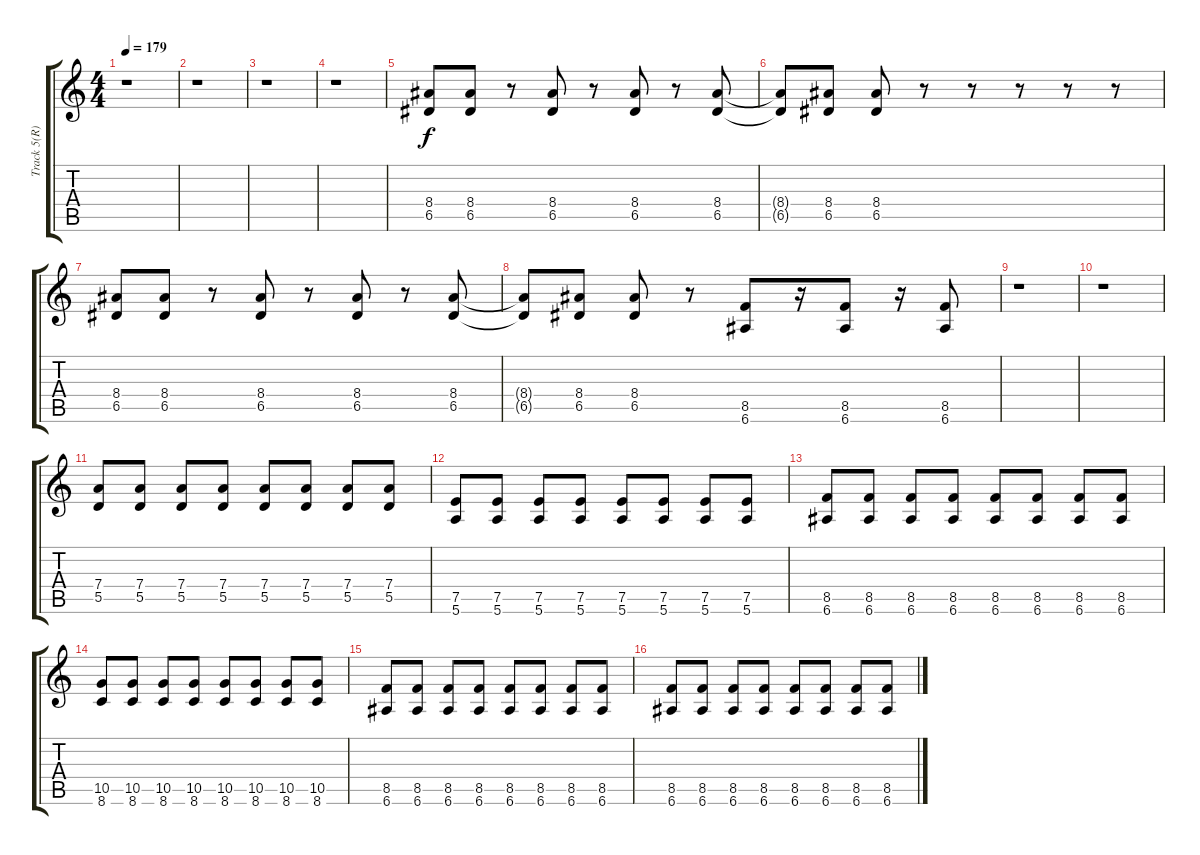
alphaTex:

\track ("Track 5(R)" "Track 5(R)") {instrument overdrivenguitar}
\staff {score tabs}
\tuning (E4 B3 G3 D3 A2 E2) {hide}
\ts (4 4)
\tempo 179
\clef g2
\ks c
r.1{dy f} |
r.1 |
r.1 |
r.1 |
(8.4 6.5).8 (8.4 6.5).8 r.8 (8.4 6.5).8 r.8 (8.4 6.5).8 r.8 (8.4 6.5).8 |
(8.4{t} 6.5{t}).8 (8.4 6.5).8 (8.4 6.5).8 r.8 r.8 r.8 r.8 r.8 |
(8.4 6.5).8 (8.4 6.5).8 r.8 (8.4 6.5).8 r.8 (8.4 6.5).8 r.8 (8.4 6.5).8 |
(8.4{t} 6.5{t}).8 (8.4 6.5).8 (8.4 6.5).8 r.8 (8.5 6.6).8 r.16 (8.5 6.6).8 r.16 (8.5 6.6).8 |
r.1 |
r.1 |
(7.4 5.5).8 (7.4 5.5).8 (7.4 5.5).8 (7.4 5.5).8 (7.4 5.5).8 (7.4 5.5).8 (7.4 5.5).8 (7.4 5.5).8 |
(7.5 5.6).8 (7.5 5.6).8 (7.5 5.6).8 (7.5 5.6).8 (7.5 5.6).8 (7.5 5.6).8 (7.5 5.6).8 (7.5 5.6).8 |
(8.5 6.6).8 (8.5 6.6).8 (8.5 6.6).8 (8.5 6.6).8 (8.5 6.6).8 (8.5 6.6).8 (8.5 6.6).8 (8.5 6.6).8 |
(10.5 8.6).8 (10.5 8.6).8 (10.5 8.6).8 (10.5 8.6).8 (10.5 8.6).8 (10.5 8.6).8 (10.5 8.6).8 (10.5 8.6).8 |
(8.5 6.6).8 (8.5 6.6).8 (8.5 6.6).8 (8.5 6.6).8 (8.5 6.6).8 (8.5 6.6).8 (8.5 6.6).8 (8.5 6.6).8 |
(8.5 6.6).8 (8.5 6.6).8 (8.5 6.6).8 (8.5 6.6).8 (8.5 6.6).8 (8.5 6.6).8 (8.5 6.6).8 (8.5 6.6).8
